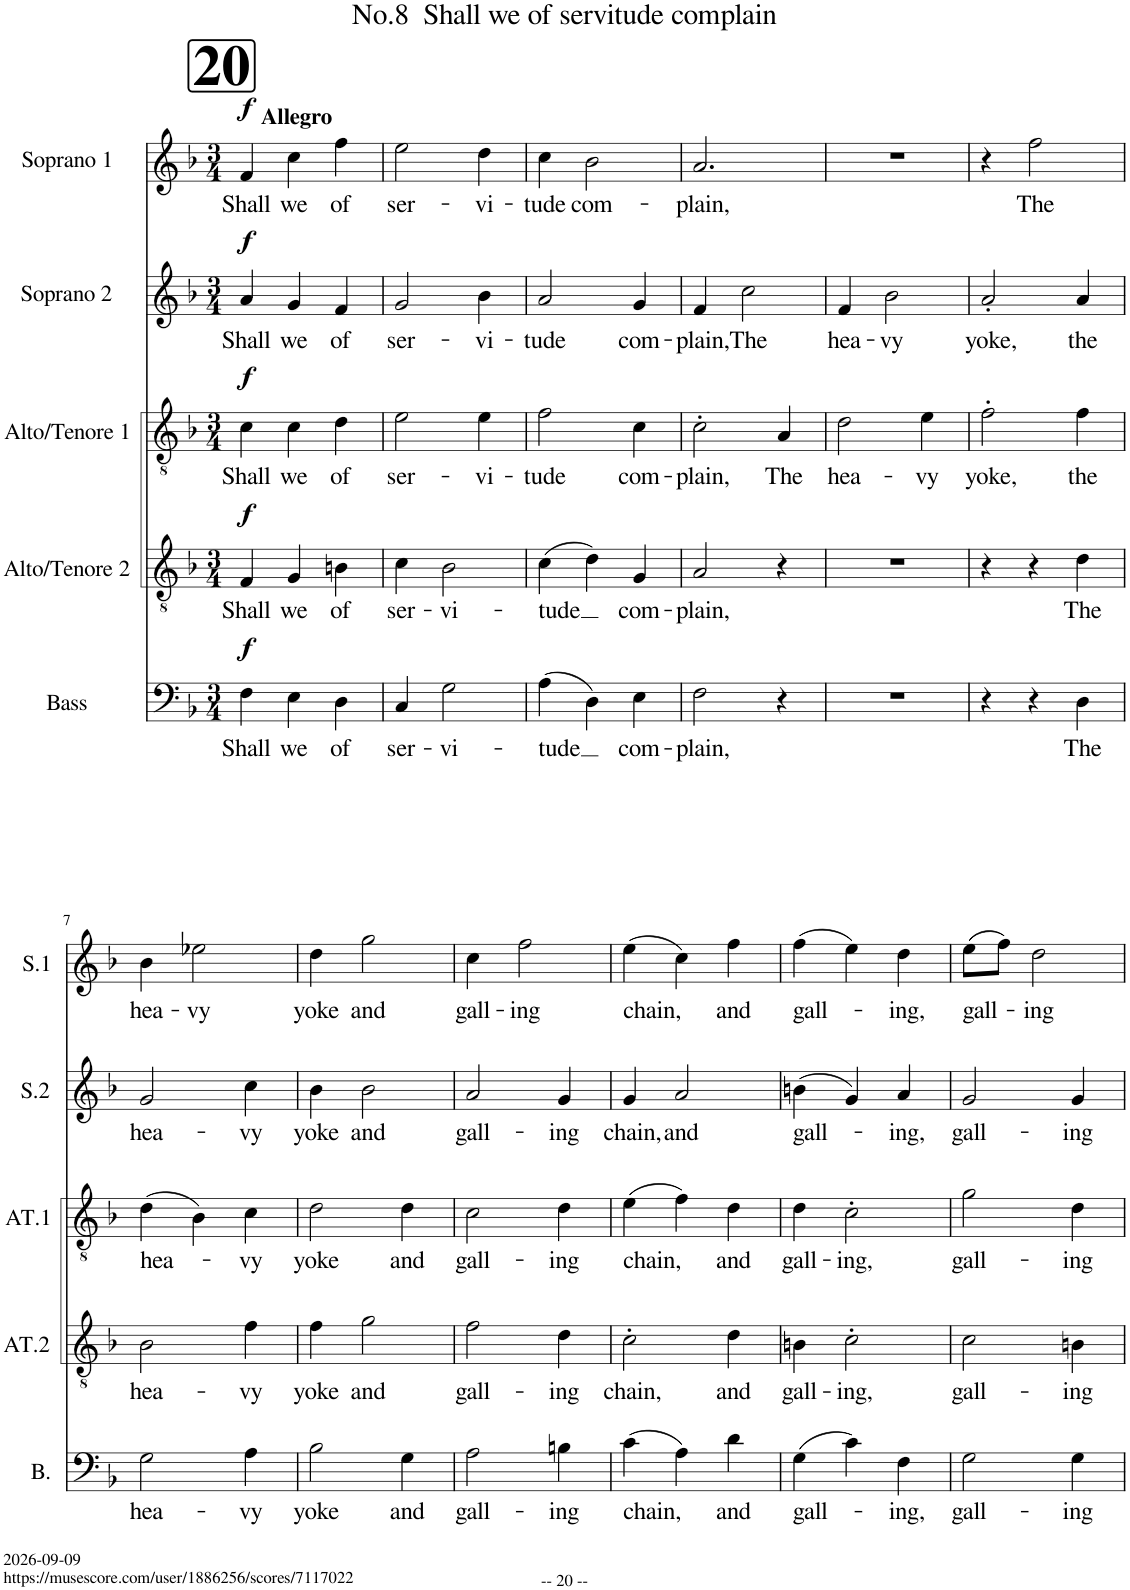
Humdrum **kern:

**kern	**text	**dynam	**kern	**text	**dynam	**kern	**text	**dynam	**kern	**text	**dynam	**kern	**text	**dynam
*part5	*part5	*part5	*part4	*part4	*part4	*part3	*part3	*part3	*part2	*part2	*part2	*part1	*part1	*part1
*staff5	*staff5	*staff5	*staff4	*staff4	*staff4	*staff3	*staff3	*staff3	*staff2	*staff2	*staff2	*staff1	*staff1	*staff1
*I"Bass	*	*	*I"Alto/Tenore 2	*	*	*I"Alto/Tenore 1	*	*	*I"Soprano 2	*	*	*I"Soprano 1	*	*
*I'B.	*	*	*I'AT.2	*	*	*I'AT.1	*	*	*I'S.2	*	*	*I'S.1	*	*
*clefF4	*	*	*clefGv2	*	*	*clefGv2	*	*	*clefG2	*	*	*clefG2	*	*
*	*	*	*	*	*	*Trd1c2	*	*	*	*	*	*	*	*
*k[b-]	*	*	*k[b-]	*	*	*k[b-]	*	*	*k[b-]	*	*	*k[b-]	*	*
*M3/4	*	*	*M3/4	*	*	*M3/4	*	*	*M3/4	*	*	*M3/4	*	*
!!LO:REH:place=s1:a:B:cj:fs=30:t=20
=1	=1	=1	=1	=1	=1	=1	=1	=1	=1	=1	=1	=1	=1	=1
!	!	!	!	!	!	!	!	!	!	!	!	!LO:TX:a:B:t=Allegro	!	!
!	!LO:LY:b	!LO:DY:a	!	!LO:LY:b	!LO:DY:a	!	!LO:LY:b	!LO:DY:a	!	!LO:LY:b	!LO:DY:a	!	!LO:LY:b	!LO:DY:a
4F\	Shall	f	4F/	Shall	f	4c\	Shall	f	4a/	Shall	f	4f/	Shall	f
!	!LO:LY:b	!	!	!LO:LY:b	!	!	!LO:LY:b	!	!	!LO:LY:b	!	!	!LO:LY:b	!
4E\	we	.	4G/	we	.	4c\	we	.	4g/	we	.	4cc\	we	.
!	!LO:LY:b	!	!	!LO:LY:b	!	!	!LO:LY:b	!	!	!LO:LY:b	!	!	!LO:LY:b	!
4D\	of	.	4Bn\	of	.	4d\	of	.	4f/	of	.	4ff\	of	.
=2	=2	=2	=2	=2	=2	=2	=2	=2	=2	=2	=2	=2	=2	=2
!	!LO:LY:b	!	!	!LO:LY:b	!	!	!LO:LY:b	!	!	!LO:LY:b	!	!	!LO:LY:b	!
4C/	ser-	.	4c\	ser-	.	2e\	ser-	.	2g/	ser-	.	2ee\	ser-	.
!	!LO:LY:b	!	!	!LO:LY:b	!	!	!	!	!	!	!	!	!	!
2G\	-vi-	.	2B-\	-vi-	.	.	.	.	.	.	.	.	.	.
!	!	!	!	!	!	!	!LO:LY:b	!	!	!LO:LY:b	!	!	!LO:LY:b	!
.	.	.	.	.	.	4e\	-vi-	.	4b-\	-vi-	.	4dd\	-vi-	.
=3	=3	=3	=3	=3	=3	=3	=3	=3	=3	=3	=3	=3	=3	=3
!	!LO:LY:b	!	!	!LO:LY:b	!	!	!LO:LY:b	!	!	!LO:LY:b	!	!	!LO:LY:b	!
(4A\	-tude	.	(4c\	-tude	.	2f\	-tude	.	2a/	-tude	.	4cc\	-tude	.
!	!	!	!	!	!	!	!	!	!	!	!	!	!LO:LY:b	!
4D\)	.	.	4d\)	.	.	.	.	.	.	.	.	2b-\	com-	.
!	!LO:LY:b	!	!	!LO:LY:b	!	!	!LO:LY:b	!	!	!LO:LY:b	!	!	!	!
4E\	com-	.	4G/	com-	.	4c\	com-	.	4g/	com-	.	.	.	.
=4	=4	=4	=4	=4	=4	=4	=4	=4	=4	=4	=4	=4	=4	=4
!	!LO:LY:b	!	!	!LO:LY:b	!	!	!LO:LY:b	!	!	!LO:LY:b	!	!	!LO:LY:b	!
2F\	-plain,	.	2A/	-plain,	.	2c'\	-plain,	.	4f/	-plain,	.	2.a/	-plain,	.
!	!	!	!	!	!	!	!	!	!	!LO:LY:b	!	!	!	!
.	.	.	.	.	.	.	.	.	2cc\	The	.	.	.	.
!	!	!	!	!	!	!	!LO:LY:b	!	!	!	!	!	!	!
4r	.	.	4r	.	.	4A/	The	.	.	.	.	.	.	.
=5	=5	=5	=5	=5	=5	=5	=5	=5	=5	=5	=5	=5	=5	=5
!	!	!	!	!	!	!	!LO:LY:b	!	!	!LO:LY:b	!	!	!	!
2.r	.	.	2.r	.	.	2d\	hea-	.	4f/	hea-	.	2.r	.	.
!	!	!	!	!	!	!	!	!	!	!LO:LY:b	!	!	!	!
.	.	.	.	.	.	.	.	.	2b-\	-vy	.	.	.	.
!	!	!	!	!	!	!	!LO:LY:b	!	!	!	!	!	!	!
.	.	.	.	.	.	4e\	-vy	.	.	.	.	.	.	.
=6	=6	=6	=6	=6	=6	=6	=6	=6	=6	=6	=6	=6	=6	=6
!	!	!	!	!	!	!	!LO:LY:b	!	!	!LO:LY:b	!	!	!	!
4r	.	.	4r	.	.	2f'\	yoke,	.	2a'/	yoke,	.	4r	.	.
!	!	!	!	!	!	!	!	!	!	!	!	!	!LO:LY:b	!
4r	.	.	4r	.	.	.	.	.	.	.	.	2ff\	The	.
!	!LO:LY:b	!	!	!LO:LY:b	!	!	!LO:LY:b	!	!	!LO:LY:b	!	!	!	!
4D\	The	.	4d\	The	.	4f\	the	.	4a/	the	.	.	.	.
!!LO:LB:g=z
=7	=7	=7	=7	=7	=7	=7	=7	=7	=7	=7	=7	=7	=7	=7
!	!LO:LY:b	!	!	!LO:LY:b	!	!	!LO:LY:b	!	!	!LO:LY:b	!	!	!LO:LY:b	!
2G\	hea-	.	2B-\	hea-	.	(4d\	hea-	.	2g/	hea-	.	4b-\	hea-	.
!	!	!	!	!	!	!	!	!	!	!	!	!	!LO:LY:b	!
.	.	.	.	.	.	4B-\)	.	.	.	.	.	2ee-X\	-vy	.
!	!LO:LY:b	!	!	!LO:LY:b	!	!	!LO:LY:b	!	!	!LO:LY:b	!	!	!	!
4A\	-vy	.	4f\	-vy	.	4c\	-vy	.	4cc\	-vy	.	.	.	.
=8	=8	=8	=8	=8	=8	=8	=8	=8	=8	=8	=8	=8	=8	=8
!	!LO:LY:b	!	!	!LO:LY:b	!	!	!LO:LY:b	!	!	!LO:LY:b	!	!	!LO:LY:b	!
2B-\	yoke	.	4f\	yoke	.	2d\	yoke	.	4b-\	yoke	.	4dd\	yoke	.
!	!	!	!	!LO:LY:b	!	!	!	!	!	!LO:LY:b	!	!	!LO:LY:b	!
.	.	.	2g\	and	.	.	.	.	2b-\	and	.	2gg\	and	.
!	!LO:LY:b	!	!	!	!	!	!LO:LY:b	!	!	!	!	!	!	!
4G\	and	.	.	.	.	4d\	and	.	.	.	.	.	.	.
=9	=9	=9	=9	=9	=9	=9	=9	=9	=9	=9	=9	=9	=9	=9
!	!LO:LY:b	!	!	!LO:LY:b	!	!	!LO:LY:b	!	!	!LO:LY:b	!	!	!LO:LY:b	!
2A\	gall-	.	2f\	gall-	.	2c\	gall-	.	2a/	gall-	.	4cc\	gall-	.
!	!	!	!	!	!	!	!	!	!	!	!	!	!LO:LY:b	!
.	.	.	.	.	.	.	.	.	.	.	.	2ff\	-ing	.
!	!LO:LY:b	!	!	!LO:LY:b	!	!	!LO:LY:b	!	!	!LO:LY:b	!	!	!	!
4Bn\	-ing	.	4d\	-ing	.	4d\	-ing	.	4g/	-ing	.	.	.	.
=10	=10	=10	=10	=10	=10	=10	=10	=10	=10	=10	=10	=10	=10	=10
!	!LO:LY:b	!	!	!LO:LY:b	!	!	!LO:LY:b	!	!	!LO:LY:b	!	!	!LO:LY:b	!
(4c\	chain,	.	2c'\	chain,	.	(4e\	chain,	.	4g/	chain,	.	(4ee\	chain,	.
!	!	!	!	!	!	!	!	!	!	!LO:LY:b	!	!	!	!
4A\)	.	.	.	.	.	4f\)	.	.	2a/	and	.	4cc\)	.	.
!	!LO:LY:b	!	!	!LO:LY:b	!	!	!LO:LY:b	!	!	!	!	!	!LO:LY:b	!
4d\	and	.	4d\	and	.	4d\	and	.	.	.	.	4ff\	and	.
=11	=11	=11	=11	=11	=11	=11	=11	=11	=11	=11	=11	=11	=11	=11
!	!LO:LY:b	!	!	!LO:LY:b	!	!	!LO:LY:b	!	!	!LO:LY:b	!	!	!LO:LY:b	!
(4G\	gall-	.	4Bn\	gall-	.	4d\	gall-	.	(4bn\	gall-	.	(4ff\	gall-	.
!	!	!	!	!LO:LY:b	!	!	!LO:LY:b	!	!	!	!	!	!	!
4c\)	.	.	2c'\	-ing,	.	2c'\	-ing,	.	4g/)	.	.	4ee\)	.	.
!	!LO:LY:b	!	!	!	!	!	!	!	!	!LO:LY:b	!	!	!LO:LY:b	!
4F\	-ing,	.	.	.	.	.	.	.	4a/	-ing,	.	4dd\	-ing,	.
=12	=12	=12	=12	=12	=12	=12	=12	=12	=12	=12	=12	=12	=12	=12
!	!LO:LY:b	!	!	!LO:LY:b	!	!	!LO:LY:b	!	!	!LO:LY:b	!	!	!LO:LY:b	!
2G\	gall-	.	2c\	gall-	.	2g\	gall-	.	2g/	gall-	.	(8ee\L	gall-	.
.	.	.	.	.	.	.	.	.	.	.	.	8ff\J)	.	.
!	!	!	!	!	!	!	!	!	!	!	!	!	!LO:LY:b	!
.	.	.	.	.	.	.	.	.	.	.	.	2dd\	-ing	.
!	!LO:LY:b	!	!	!LO:LY:b	!	!	!LO:LY:b	!	!	!LO:LY:b	!	!	!	!
4G\	-ing	.	4Bn\	-ing	.	4d\	-ing	.	4g/	-ing	.	.	.	.
=	=	=	=	=	=	=	=	=	=	=	=	=	=	=
*-	*-	*-	*-	*-	*-	*-	*-	*-	*-	*-	*-	*-	*-	*-
